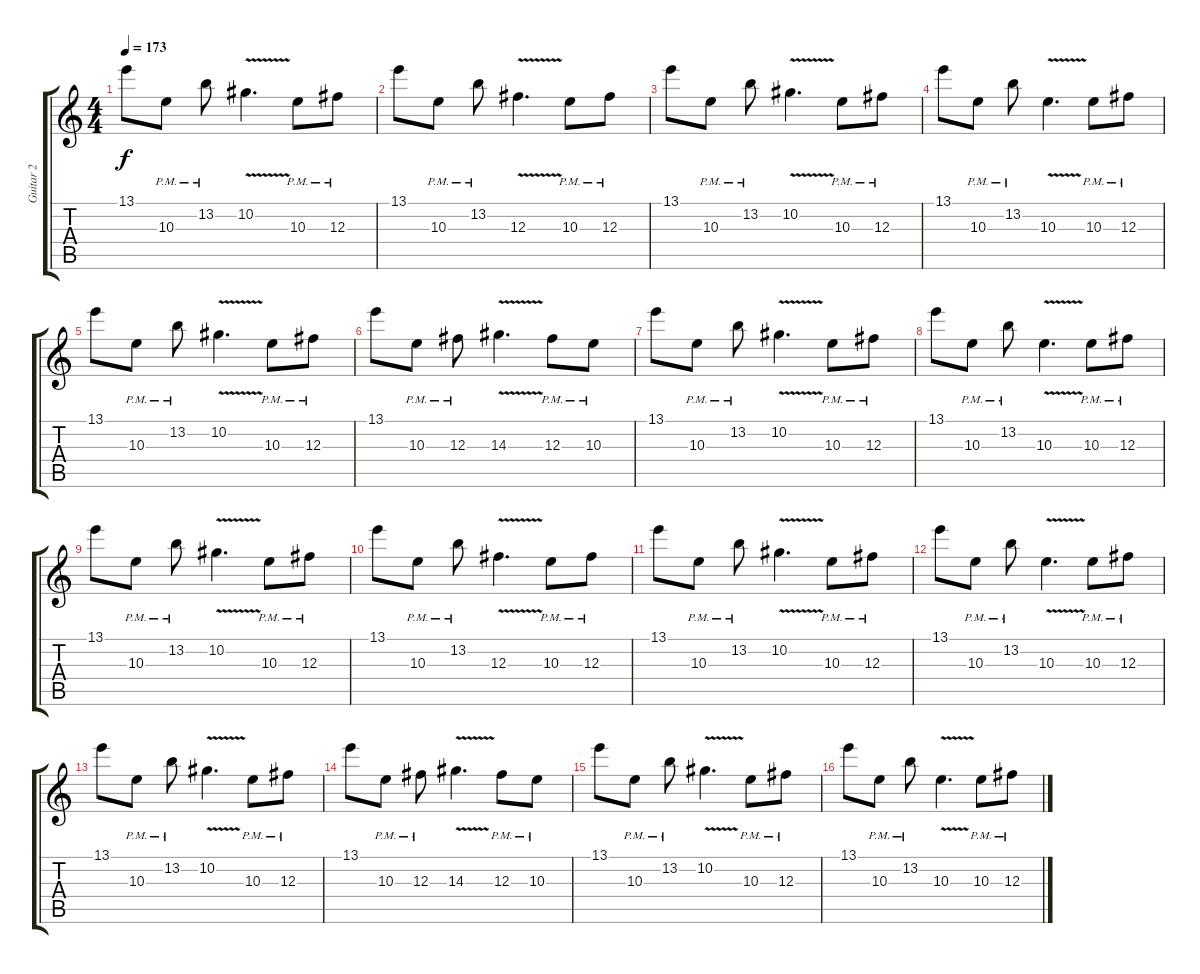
\track ("Guitar 2" "Guitar 2") {instrument distortionguitar}
\staff {score tabs}
\tuning (Eb4 Bb3 Gb3 Db3 Ab2 Db2) {hide}
\ts (4 4)
\tempo 173
\clef g2
\ks c
13.1.8{dy f} 10.3{pm}.8 13.2{pm}.8 10.2{v}.4{d} 10.3{pm}.8 12.3{pm}.8 |
13.1.8 10.3{pm}.8 13.2{pm}.8 12.3{v}.4{d} 10.3{pm}.8 12.3{pm}.8 |
13.1.8 10.3{pm}.8 13.2{pm}.8 10.2{v}.4{d} 10.3{pm}.8 12.3{pm}.8 |
13.1.8 10.3{pm}.8 13.2{pm}.8 10.3{v}.4{d} 10.3{pm}.8 12.3{pm}.8 |
13.1.8 10.3{pm}.8 13.2{pm}.8 10.2{v}.4{d} 10.3{pm}.8 12.3{pm}.8 |
13.1.8 10.3{pm}.8 12.3{pm}.8 14.3{v}.4{d} 12.3{pm}.8 10.3{pm}.8 |
13.1.8 10.3{pm}.8 13.2{pm}.8 10.2{v}.4{d} 10.3{pm}.8 12.3{pm}.8 |
13.1.8 10.3{pm}.8 13.2{pm}.8 10.3{v}.4{d} 10.3{pm}.8 12.3{pm}.8 |
13.1.8 10.3{pm}.8 13.2{pm}.8 10.2{v}.4{d} 10.3{pm}.8 12.3{pm}.8 |
13.1.8 10.3{pm}.8 13.2{pm}.8 12.3{v}.4{d} 10.3{pm}.8 12.3{pm}.8 |
13.1.8 10.3{pm}.8 13.2{pm}.8 10.2{v}.4{d} 10.3{pm}.8 12.3{pm}.8 |
13.1.8 10.3{pm}.8 13.2{pm}.8 10.3{v}.4{d} 10.3{pm}.8 12.3{pm}.8 |
13.1.8 10.3{pm}.8 13.2{pm}.8 10.2{v}.4{d} 10.3{pm}.8 12.3{pm}.8 |
13.1.8 10.3{pm}.8 12.3{pm}.8 14.3{v}.4{d} 12.3{pm}.8 10.3{pm}.8 |
13.1.8 10.3{pm}.8 13.2{pm}.8 10.2{v}.4{d} 10.3{pm}.8 12.3{pm}.8 |
13.1.8 10.3{pm}.8 13.2{pm}.8 10.3{v}.4{d} 10.3{pm}.8 12.3{pm}.8
